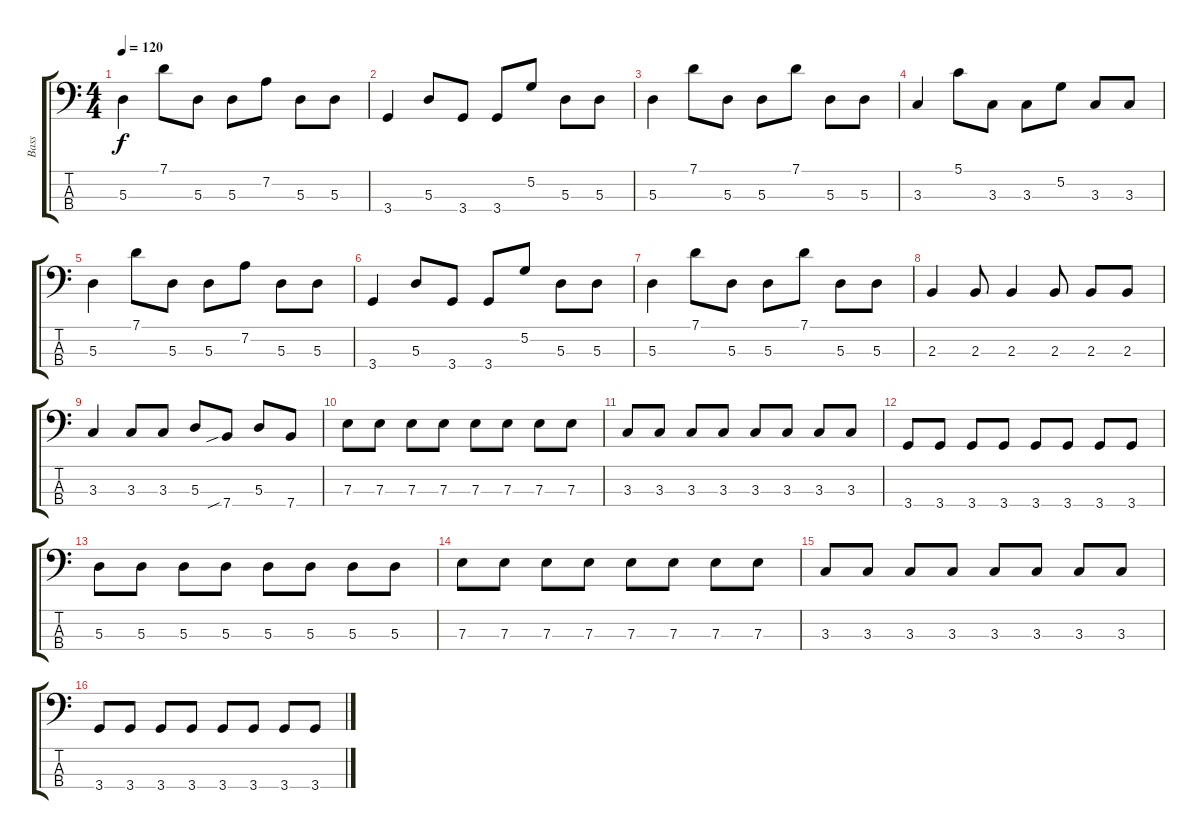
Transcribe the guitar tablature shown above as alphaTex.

\track ("Bass" "Bass") {instrument electricbassfinger}
\staff {score tabs}
\tuning (G2 D2 A1 E1) {hide}
\ts (4 4)
\tempo 120
\clef f4
\ks c
5.3.4{dy f} 7.1.8 5.3.8 5.3.8 7.2.8 5.3.8 5.3.8 |
3.4.4 5.3.8 3.4.8 3.4.8 5.2.8 5.3.8 5.3.8 |
5.3.4 7.1.8 5.3.8 5.3.8 7.1.8 5.3.8 5.3.8 |
3.3.4 5.1.8 3.3.8 3.3.8 5.2.8 3.3.8 3.3.8 |
5.3.4 7.1.8 5.3.8 5.3.8 7.2.8 5.3.8 5.3.8 |
3.4.4 5.3.8 3.4.8 3.4.8 5.2.8 5.3.8 5.3.8 |
5.3.4 7.1.8 5.3.8 5.3.8 7.1.8 5.3.8 5.3.8 |
2.3.4 2.3.8 2.3.4 2.3.8 2.3.8 2.3.8 |
3.3.4 3.3.8 3.3.8 5.3.8 7.4{sib}.8 5.3.8 7.4.8 |
7.3.8 7.3.8 7.3.8 7.3.8 7.3.8 7.3.8 7.3.8 7.3.8 |
3.3.8 3.3.8 3.3.8 3.3.8 3.3.8 3.3.8 3.3.8 3.3.8 |
3.4.8 3.4.8 3.4.8 3.4.8 3.4.8 3.4.8 3.4.8 3.4.8 |
5.3.8 5.3.8 5.3.8 5.3.8 5.3.8 5.3.8 5.3.8 5.3.8 |
7.3.8 7.3.8 7.3.8 7.3.8 7.3.8 7.3.8 7.3.8 7.3.8 |
3.3.8 3.3.8 3.3.8 3.3.8 3.3.8 3.3.8 3.3.8 3.3.8 |
3.4.8 3.4.8 3.4.8 3.4.8 3.4.8 3.4.8 3.4.8 3.4.8
